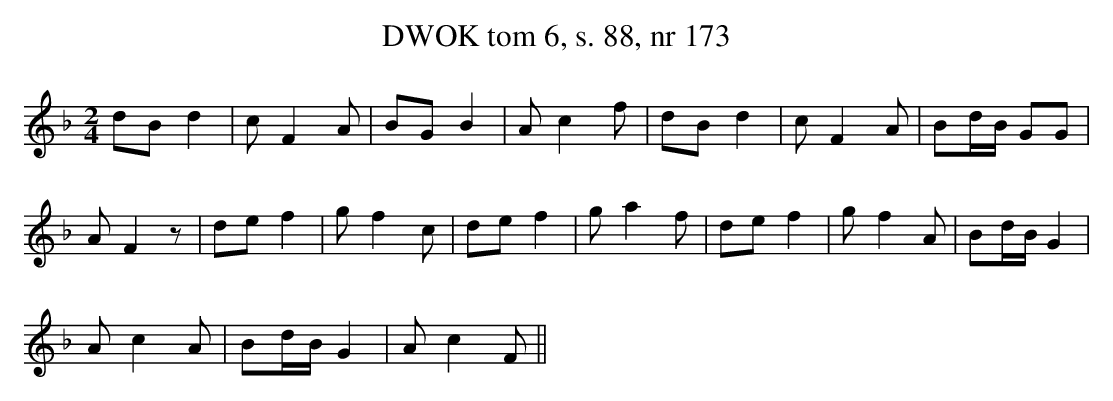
X:1
T:DWOK tom 6, s. 88, nr 173
L:1/16
M:2/4
K:F
d2B2 d4|c2F4A2|B2G2 B4|A2c4f2|d2B2 d4|c2F4A2|B2dB G2G2|
A2F4z2|d2e2 f4|g2f4c2|d2e2 f4|g2a4f2|d2e2 f4|g2f4A2|B2dB G4|
A2c4A2|B2dB G4|A2c4F2||
